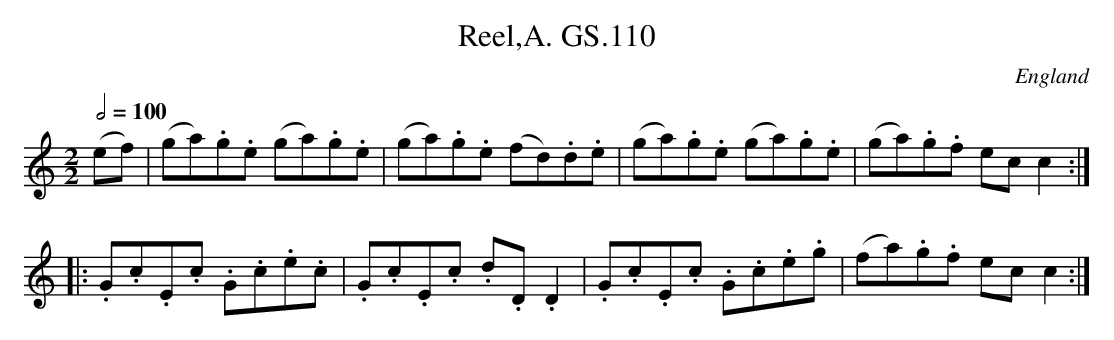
X:1
T:Reel,A. GS.110
L:1/8
M:2/2
O:England
Q:1/2=100
K:C major
(ef) | (ga).g.e (ga).g.e | (ga).g.e (fd).d.e |\
(ga).g.e (ga).g.e | (ga).g.f ec c2 :|!
|:.G.c.E.c  .G.c.e.c | .G.c.E.c .d.D .D2 |\
.G.c.E.c .G.c.e.g | (fa).g.f ec c2 :|
